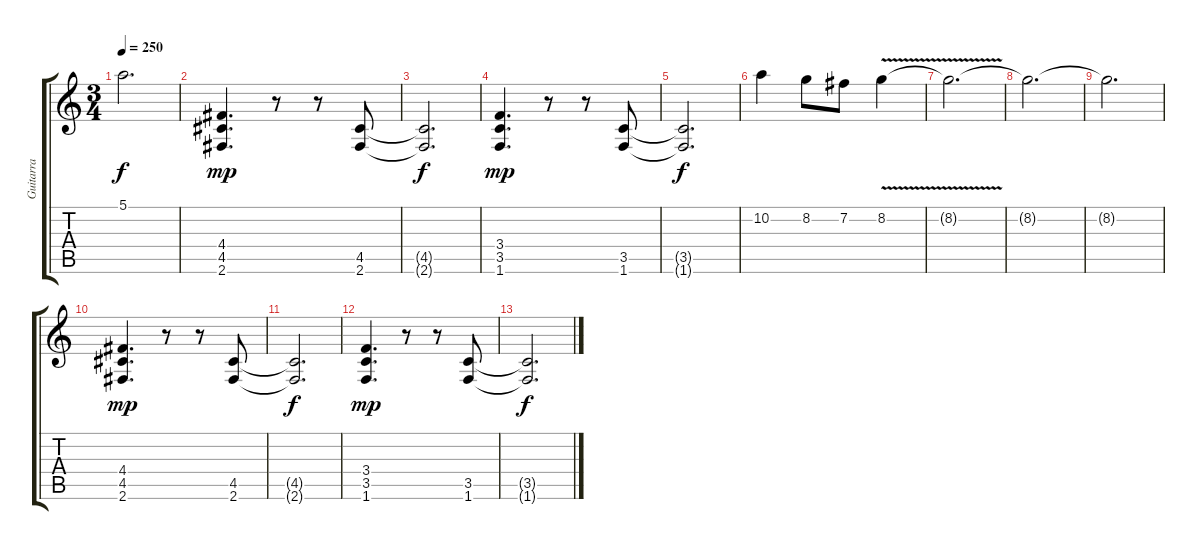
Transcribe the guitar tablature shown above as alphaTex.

\track ("Guitarra" "Guitarra") {instrument overdrivenguitar}
\staff {score tabs}
\tuning (E4 B3 G3 D3 A2 E2) {hide}
\ts (3 4)
\tempo 250
\clef g2
\ks c
5.1{t}.2{d dy f} |
(4.4 4.5 2.6).4{d dy mp} r.8 r.8 (4.5 2.6).8 |
(4.5{t} 2.6{t}).2{d dy f} |
(3.4 3.5 1.6).4{d dy mp} r.8 r.8 (3.5 1.6).8 |
(3.5{t} 1.6{t}).2{d dy f} |
10.2.4 8.2.8 7.2.8 8.2{v}.4 |
8.2{t}.2{d} |
8.2{t}.2{d} |
8.2{t}.2{d} |
(4.4 4.5 2.6).4{d dy mp} r.8 r.8 (4.5 2.6).8 |
(4.5{t} 2.6{t}).2{d dy f} |
(3.4 3.5 1.6).4{d dy mp} r.8 r.8 (3.5 1.6).8 |
(3.5{t} 1.6{t}).2{d dy f}
